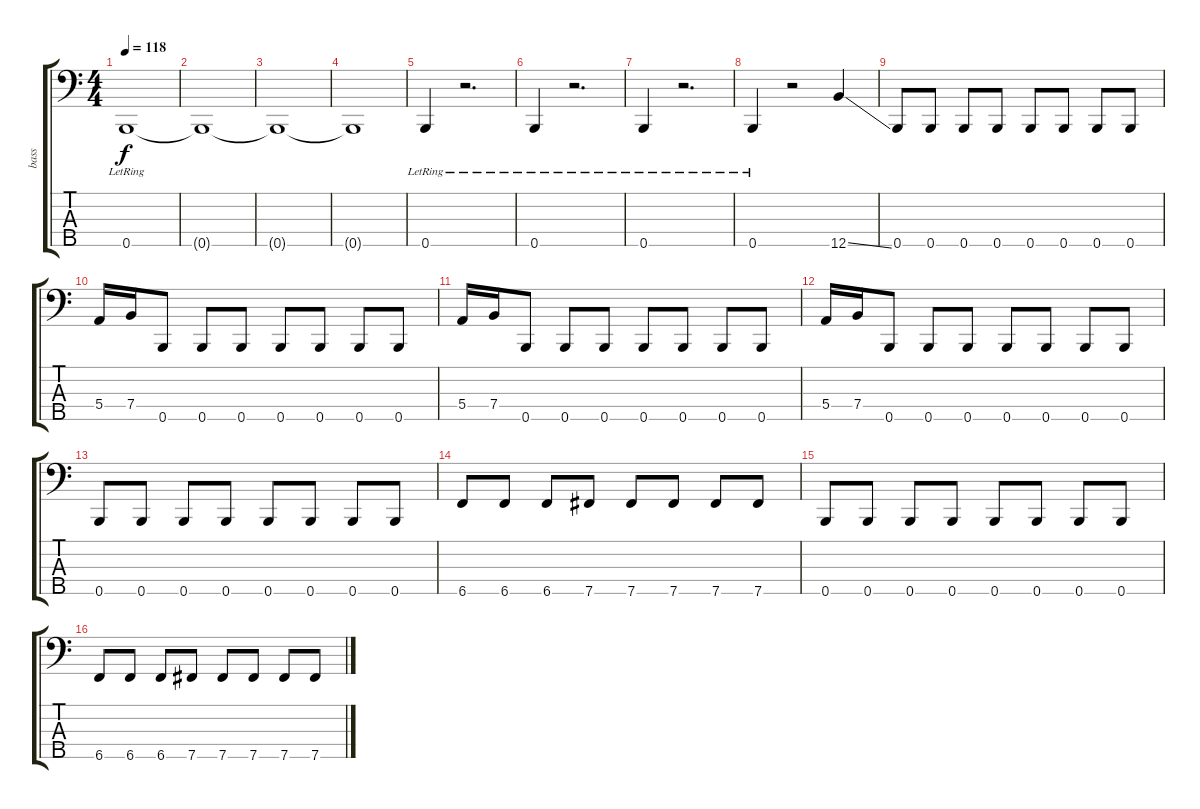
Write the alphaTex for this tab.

\track ("bass" "bass") {instrument electricbassfinger}
\staff {score tabs}
\tuning (G2 D2 A1 E1 B0) {hide}
\ts (4 4)
\tempo 118
\clef f4
\ks c
0.5{lr}.1{dy f instrument electricbassfinger} |
0.5{t}.1 |
0.5{t}.1 |
0.5{t}.1 |
0.5{lr}.4 r.2{d} |
0.5{lr}.4 r.2{d} |
0.5{lr}.4 r.2{d} |
0.5{lr}.4 r.2 12.5{ss}.4 |
0.5.8 0.5.8 0.5.8 0.5.8 0.5.8 0.5.8 0.5.8 0.5.8 |
5.4.16 7.4.16 0.5.8 0.5.8 0.5.8 0.5.8 0.5.8 0.5.8 0.5.8 |
5.4.16 7.4.16 0.5.8 0.5.8 0.5.8 0.5.8 0.5.8 0.5.8 0.5.8 |
5.4.16 7.4.16 0.5.8 0.5.8 0.5.8 0.5.8 0.5.8 0.5.8 0.5.8 |
0.5.8 0.5.8 0.5.8 0.5.8 0.5.8 0.5.8 0.5.8 0.5.8 |
6.5.8 6.5.8 6.5.8 7.5.8 7.5.8 7.5.8 7.5.8 7.5.8 |
0.5.8 0.5.8 0.5.8 0.5.8 0.5.8 0.5.8 0.5.8 0.5.8 |
6.5.8 6.5.8 6.5.8 7.5.8 7.5.8 7.5.8 7.5.8 7.5.8
